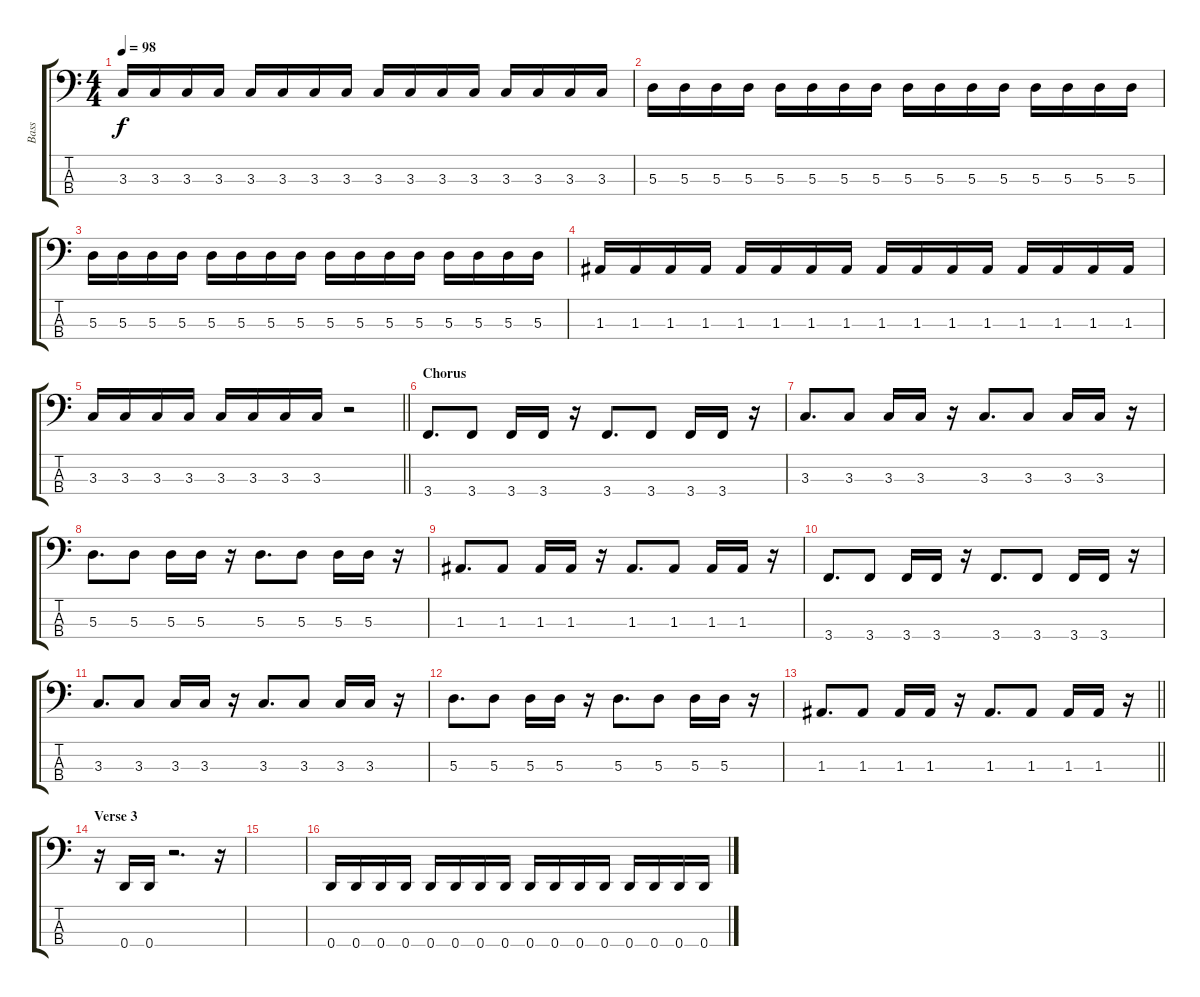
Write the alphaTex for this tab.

\track ("Bass" "Bass") {instrument electricbassfinger}
\staff {score tabs}
\tuning (G2 D2 A1 D1) {hide}
\ts (4 4)
\tempo 98
\clef f4
\ks c
3.3.16{dy f} 3.3.16 3.3.16 3.3.16 3.3.16 3.3.16 3.3.16 3.3.16 3.3.16 3.3.16 3.3.16 3.3.16 3.3.16 3.3.16 3.3.16 3.3.16 |
5.3.16 5.3.16 5.3.16 5.3.16 5.3.16 5.3.16 5.3.16 5.3.16 5.3.16 5.3.16 5.3.16 5.3.16 5.3.16 5.3.16 5.3.16 5.3.16 |
5.3.16 5.3.16 5.3.16 5.3.16 5.3.16 5.3.16 5.3.16 5.3.16 5.3.16 5.3.16 5.3.16 5.3.16 5.3.16 5.3.16 5.3.16 5.3.16 |
1.3.16 1.3.16 1.3.16 1.3.16 1.3.16 1.3.16 1.3.16 1.3.16 1.3.16 1.3.16 1.3.16 1.3.16 1.3.16 1.3.16 1.3.16 1.3.16 |
\barLineRight lightlight
3.3.16 3.3.16 3.3.16 3.3.16 3.3.16 3.3.16 3.3.16 3.3.16 r.2 |
\section ("" "Chorus")
3.4.8{d} 3.4.8 3.4.16 3.4.16 r.16 3.4.8{d} 3.4.8 3.4.16 3.4.16 r.16 |
3.3.8{d} 3.3.8 3.3.16 3.3.16 r.16 3.3.8{d} 3.3.8 3.3.16 3.3.16 r.16 |
5.3.8{d} 5.3.8 5.3.16 5.3.16 r.16 5.3.8{d} 5.3.8 5.3.16 5.3.16 r.16 |
1.3.8{d} 1.3.8 1.3.16 1.3.16 r.16 1.3.8{d} 1.3.8 1.3.16 1.3.16 r.16 |
3.4.8{d} 3.4.8 3.4.16 3.4.16 r.16 3.4.8{d} 3.4.8 3.4.16 3.4.16 r.16 |
3.3.8{d} 3.3.8 3.3.16 3.3.16 r.16 3.3.8{d} 3.3.8 3.3.16 3.3.16 r.16 |
5.3.8{d} 5.3.8 5.3.16 5.3.16 r.16 5.3.8{d} 5.3.8 5.3.16 5.3.16 r.16 |
\barLineRight lightlight
1.3.8{d} 1.3.8 1.3.16 1.3.16 r.16 1.3.8{d} 1.3.8 1.3.16 1.3.16 r.16 |
\section ("" "Verse 3")
r.16 0.4.16 0.4.16 r.2{d} r.16 |
|
0.4.16 0.4.16 0.4.16 0.4.16 0.4.16 0.4.16 0.4.16 0.4.16 0.4.16 0.4.16 0.4.16 0.4.16 0.4.16 0.4.16 0.4.16 0.4.16
